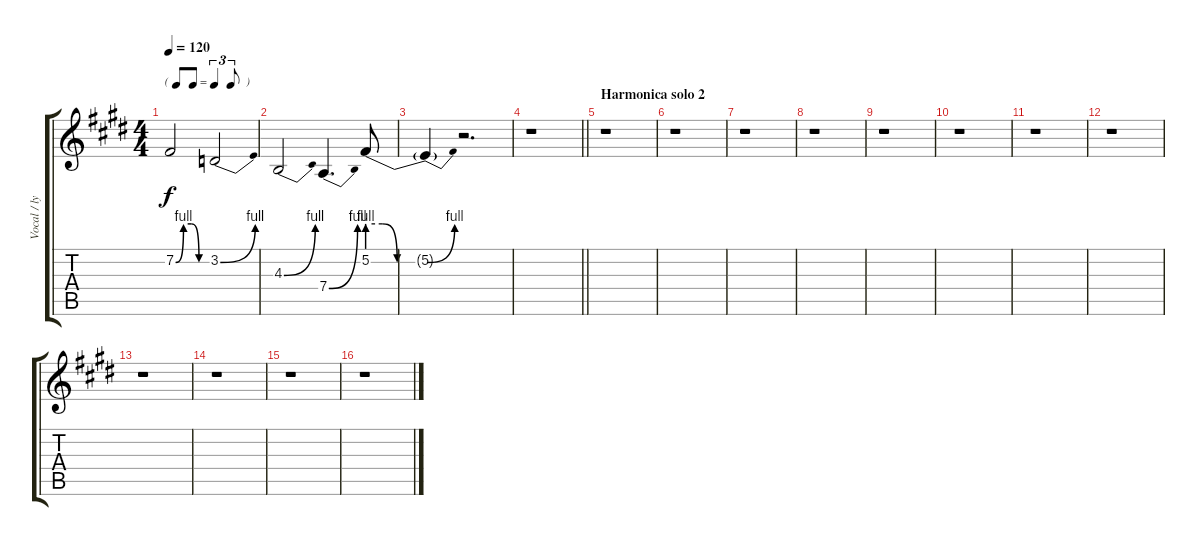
\track ("Vocal / lyrics" "Vocal / ly") {mute instrument shakuhachi}
\staff {score tabs}
\tuning (E4 B3 G3 D3 A2 E2) {hide}
\ts (4 4)
\tf triplet8th
\tempo 120
\clef g2
\ks e
7.2{be (custom 0 0 15 4 30 4 45 0 60 0)}.2{dy f} 3.2{be (bend 0 0 60 4)}.2 |
4.3{be (bend 0 0 60 4)}.2 7.4{be (bend 0 0 60 4)}.4{d} 5.2{be (custom 0 4 15 4 30 0 60 0)}.8 |
5.2{be (bend 0 0 60 4) t}.4 r.2{d} |
\barLineRight lightlight
r.1 |
\section ("" "Harmonica solo 2")
r.1 |
r.1 |
r.1 |
r.1 |
r.1 |
r.1 |
r.1 |
r.1 |
r.1 |
r.1 |
r.1 |
r.1
